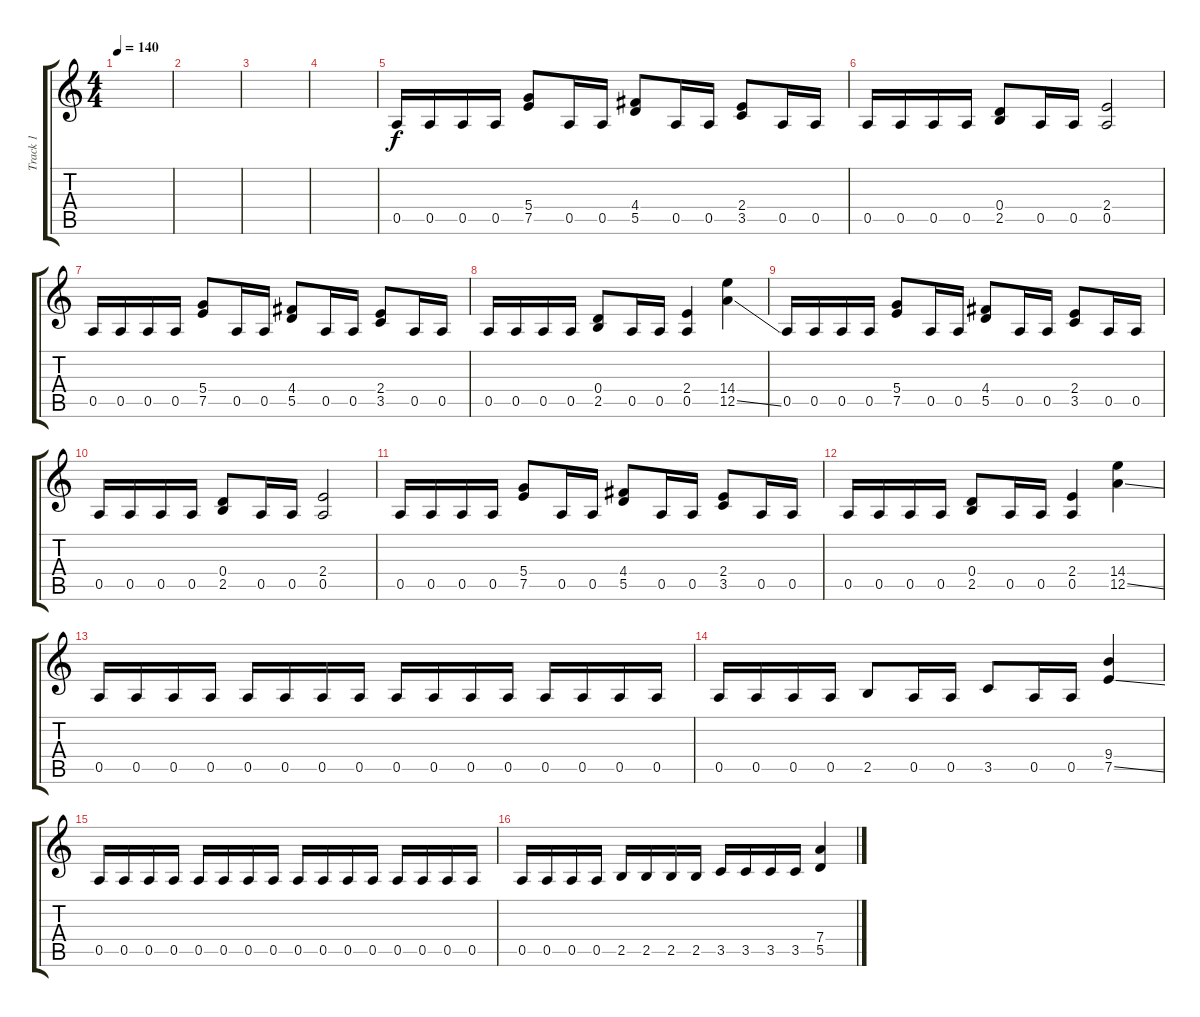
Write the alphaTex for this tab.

\track ("Track 1" "Track 1") {instrument distortionguitar}
\staff {score tabs}
\tuning (E4 B3 G3 D3 A2 E2) {hide}
\ts (4 4)
\tempo 140
\clef g2
\ks c
|
|
|
|
0.5.16 0.5.16 0.5.16 0.5.16 (5.4 7.5).8 0.5.16 0.5.16 (4.4 5.5).8 0.5.16 0.5.16 (2.4 3.5).8 0.5.16 0.5.16 |
0.5.16 0.5.16 0.5.16 0.5.16 (0.4 2.5).8 0.5.16 0.5.16 (2.4 0.5).2 |
0.5.16 0.5.16 0.5.16 0.5.16 (5.4 7.5).8 0.5.16 0.5.16 (4.4 5.5).8 0.5.16 0.5.16 (2.4 3.5).8 0.5.16 0.5.16 |
0.5.16 0.5.16 0.5.16 0.5.16 (0.4 2.5).8 0.5.16 0.5.16 (2.4 0.5).4 (14.4 12.5{ss}).4 |
0.5.16 0.5.16 0.5.16 0.5.16 (5.4 7.5).8 0.5.16 0.5.16 (4.4 5.5).8 0.5.16 0.5.16 (2.4 3.5).8 0.5.16 0.5.16 |
0.5.16 0.5.16 0.5.16 0.5.16 (0.4 2.5).8 0.5.16 0.5.16 (2.4 0.5).2 |
0.5.16 0.5.16 0.5.16 0.5.16 (5.4 7.5).8 0.5.16 0.5.16 (4.4 5.5).8 0.5.16 0.5.16 (2.4 3.5).8 0.5.16 0.5.16 |
0.5.16 0.5.16 0.5.16 0.5.16 (0.4 2.5).8 0.5.16 0.5.16 (2.4 0.5).4 (14.4 12.5{ss}).4 |
0.5.16 0.5.16 0.5.16 0.5.16 0.5.16 0.5.16 0.5.16 0.5.16 0.5.16 0.5.16 0.5.16 0.5.16 0.5.16 0.5.16 0.5.16 0.5.16 |
0.5.16 0.5.16 0.5.16 0.5.16 2.5.8 0.5.16 0.5.16 3.5.8 0.5.16 0.5.16 (9.4 7.5{ss}).4 |
0.5.16 0.5.16 0.5.16 0.5.16 0.5.16 0.5.16 0.5.16 0.5.16 0.5.16 0.5.16 0.5.16 0.5.16 0.5.16 0.5.16 0.5.16 0.5.16 |
0.5.16 0.5.16 0.5.16 0.5.16 2.5.16 2.5.16 2.5.16 2.5.16 3.5.16 3.5.16 3.5.16 3.5.16 (7.4 5.5).4
